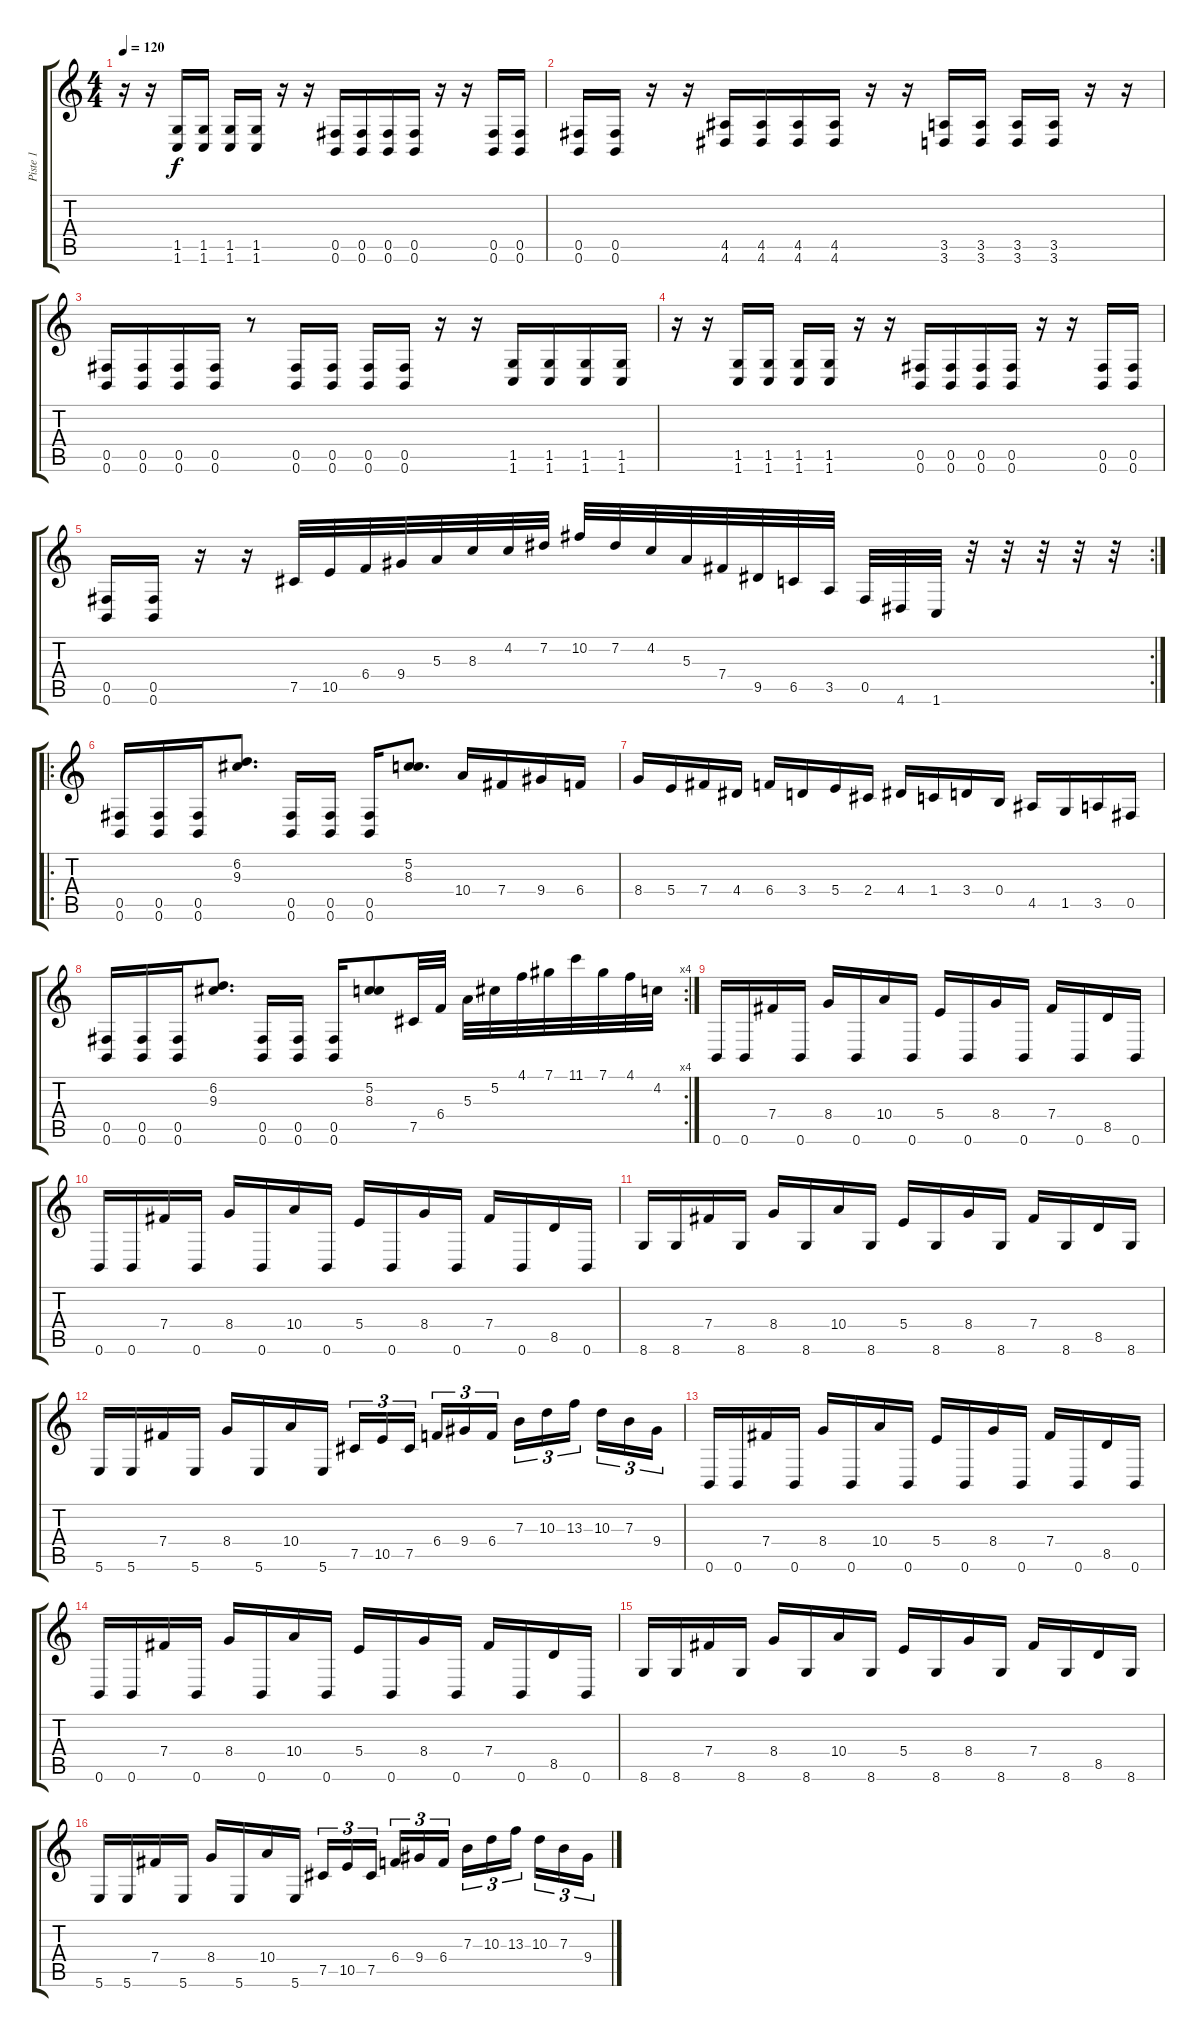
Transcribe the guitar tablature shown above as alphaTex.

\track ("Piste 1" "Piste 1") {instrument distortionguitar}
\staff {score tabs}
\tuning (Db4 Ab3 E3 B2 Gb2 B1) {hide}
\ts (4 4)
\tempo 120
\clef g2
\ks c
r.16{dy f} r.16 (1.5 1.6).16 (1.5 1.6).16 (1.5 1.6).16 (1.5 1.6).16 r.16 r.16 (0.5 0.6).16 (0.5 0.6).16 (0.5 0.6).16 (0.5 0.6).16 r.16 r.16 (0.5 0.6).16 (0.5 0.6).16 |
(0.5 0.6).16 (0.5 0.6).16 r.16 r.16 (4.5 4.6).16 (4.5 4.6).16 (4.5 4.6).16 (4.5 4.6).16 r.16 r.16 (3.5 3.6).16 (3.5 3.6).16 (3.5 3.6).16 (3.5 3.6).16 r.16 r.16 |
(0.5 0.6).16 (0.5 0.6).16 (0.5 0.6).16 (0.5 0.6).16 r.8 (0.5 0.6).16 (0.5 0.6).16 (0.5 0.6).16 (0.5 0.6).16 r.16 r.16 (1.5 1.6).16 (1.5 1.6).16 (1.5 1.6).16 (1.5 1.6).16 |
r.16 r.16 (1.5 1.6).16 (1.5 1.6).16 (1.5 1.6).16 (1.5 1.6).16 r.16 r.16 (0.5 0.6).16 (0.5 0.6).16 (0.5 0.6).16 (0.5 0.6).16 r.16 r.16 (0.5 0.6).16 (0.5 0.6).16 |
\rc 2
(0.5 0.6).16 (0.5 0.6).16 r.16 r.16 7.5.32 10.5.32 6.4.32 9.4.32 5.3.32 8.3.32 4.2.32 7.2.32 10.2.32 7.2.32 4.2.32 5.3.32 7.4.32 9.5.32 6.5.32 3.5.32 0.5.32 4.6.32 1.6.32 r.32 r.32 r.32 r.32 r.32 |
\ro
(0.5 0.6).16 (0.5 0.6).16 (0.5 0.6).16 (6.2 9.3).8{d} (0.5 0.6).16 (0.5 0.6).16 (0.5 0.6).16 (5.2 8.3).8{d} 10.4.16 7.4.16 9.4.16 6.4.16 |
8.4.16 5.4.16 7.4.16 4.4.16 6.4.16 3.4.16 5.4.16 2.4.16 4.4.16 1.4.16 3.4.16 0.4.16 4.5.16 1.5.16 3.5.16 0.5.16 |
\rc 4
(0.5 0.6).16 (0.5 0.6).16 (0.5 0.6).16 (6.2 9.3).8{d} (0.5 0.6).16 (0.5 0.6).16 (0.5 0.6).16 (5.2 8.3).8 7.5.32 6.4.32 5.3.32 5.2.32 4.1.32 7.1.32 11.1.32 7.1.32 4.1.32 4.2.32 |
0.6.16 0.6.16 7.4.16 0.6.16 8.4.16 0.6.16 10.4.16 0.6.16 5.4.16 0.6.16 8.4.16 0.6.16 7.4.16 0.6.16 8.5.16 0.6.16 |
0.6.16 0.6.16 7.4.16 0.6.16 8.4.16 0.6.16 10.4.16 0.6.16 5.4.16 0.6.16 8.4.16 0.6.16 7.4.16 0.6.16 8.5.16 0.6.16 |
8.6.16 8.6.16 7.4.16 8.6.16 8.4.16 8.6.16 10.4.16 8.6.16 5.4.16 8.6.16 8.4.16 8.6.16 7.4.16 8.6.16 8.5.16 8.6.16 |
5.6.16 5.6.16 7.4.16 5.6.16 8.4.16 5.6.16 10.4.16 5.6.16 7.5.16{tu (3 2)} 10.5.16{tu (3 2)} 7.5.16{tu (3 2) beam splitsecondary} 6.4.16{tu (3 2)} 9.4.16{tu (3 2)} 6.4.16{tu (3 2)} 7.3.16{tu (3 2)} 10.3.16{tu (3 2)} 13.3.16{tu (3 2) beam splitsecondary} 10.3.16{tu (3 2)} 7.3.16{tu (3 2)} 9.4.16{tu (3 2)} |
0.6.16 0.6.16 7.4.16 0.6.16 8.4.16 0.6.16 10.4.16 0.6.16 5.4.16 0.6.16 8.4.16 0.6.16 7.4.16 0.6.16 8.5.16 0.6.16 |
0.6.16 0.6.16 7.4.16 0.6.16 8.4.16 0.6.16 10.4.16 0.6.16 5.4.16 0.6.16 8.4.16 0.6.16 7.4.16 0.6.16 8.5.16 0.6.16 |
8.6.16 8.6.16 7.4.16 8.6.16 8.4.16 8.6.16 10.4.16 8.6.16 5.4.16 8.6.16 8.4.16 8.6.16 7.4.16 8.6.16 8.5.16 8.6.16 |
5.6.16 5.6.16 7.4.16 5.6.16 8.4.16 5.6.16 10.4.16 5.6.16 7.5.16{tu (3 2)} 10.5.16{tu (3 2)} 7.5.16{tu (3 2) beam splitsecondary} 6.4.16{tu (3 2)} 9.4.16{tu (3 2)} 6.4.16{tu (3 2)} 7.3.16{tu (3 2)} 10.3.16{tu (3 2)} 13.3.16{tu (3 2) beam splitsecondary} 10.3.16{tu (3 2)} 7.3.16{tu (3 2)} 9.4.16{tu (3 2)}
